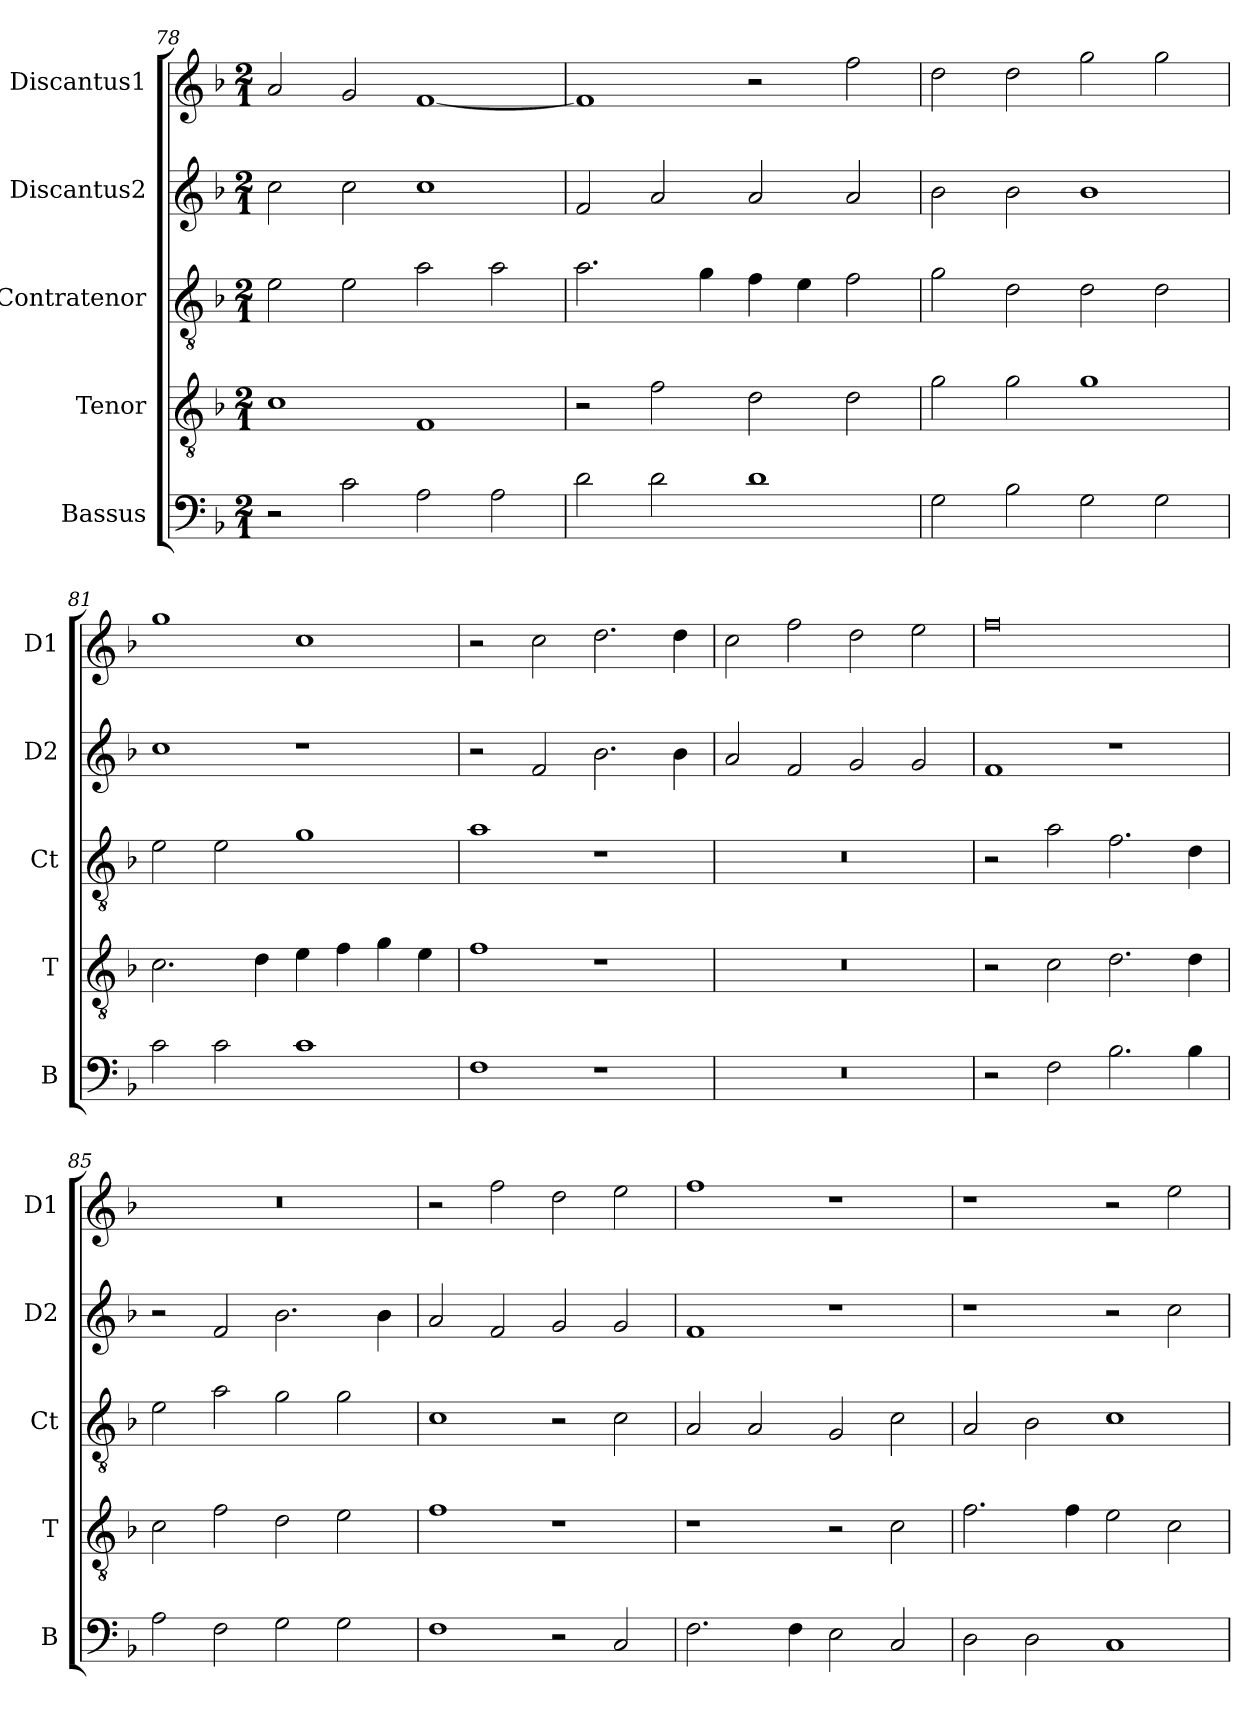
**kern	**kern	**kern	**kern	**kern
*part5	*part4	*part3	*part2	*part1
*staff5	*staff4	*staff3	*staff2	*staff1
*I"Bassus	*I"Tenor	*I"Contratenor	*I"Discantus2	*I"Discantus1
*I'B	*I'T	*I'Ct	*I'D2	*I'D1
*clefF4	*clefGv2	*clefGv2	*clefG2	*clefG2
*k[b-]	*k[b-]	*k[b-]	*k[b-]	*k[b-]
*M2/1	*M2/1	*M2/1	*M2/1	*M2/1
=78	=78	=78	=78	=78
2r	1c	2e\	2cc\	2a/
2c\	.	2e\	2cc\	2g/
2A\	1F	2a\	1cc	[1f
2A\	.	2a\	.	.
=79	=79	=79	=79	=79
2d\	2r	2.a\	2f/	1f]
2d\	2f\	.	2a/	.
.	.	4g\	.	.
1d	2d\	4f\	2a/	2r
.	.	4e\	.	.
.	2d\	2f\	2a/	2ff\
=80	=80	=80	=80	=80
2G\	2g\	2g\	2b-\	2dd\
2B-\	2g\	2d\	2b-\	2dd\
2G\	1g	2d\	1b-	2gg\
2G\	.	2d\	.	2gg\
=81	=81	=81	=81	=81
2c\	2.c\	2e\	1cc	1gg
2c\	.	2e\	.	.
.	4d\	.	.	.
1c	4e\	1g	1r	1cc
.	4f\	.	.	.
.	4g\	.	.	.
.	4e\	.	.	.
=82	=82	=82	=82	=82
1F	1f	1a	2r	2r
.	.	.	2f/	2cc\
1r	1r	1r	2.b-\	2.dd\
.	.	.	4b-\	4dd\
=83	=83	=83	=83	=83
0r	0r	0r	2a/	2cc\
.	.	.	2f/	2ff\
.	.	.	2g/	2dd\
.	.	.	2g/	2ee\
=84	=84	=84	=84	=84
2r	2r	2r	1f	0ff
2F\	2c\	2a\	.	.
2.B-\	2.d\	2.f\	1r	.
4B-\	4d\	4d\	.	.
=85	=85	=85	=85	=85
2A\	2c\	2e\	2r	0r
2F\	2f\	2a\	2f/	.
2G\	2d\	2g\	2.b-\	.
2G\	2e\	2g\	.	.
.	.	.	4b-\	.
=86	=86	=86	=86	=86
1F	1f	1c	2a/	2r
.	.	.	2f/	2ff\
2r	1r	2r	2g/	2dd\
2C/	.	2c\	2g/	2ee\
=87	=87	=87	=87	=87
2.F\	1r	2A/	1f	1ff
.	.	2A/	.	.
4F\	.	.	.	.
2E\	2r	2G/	1r	1r
2C/	2c\	2c\	.	.
=88	=88	=88	=88	=88
2D\	2.f\	2A/	1r	1r
2D\	.	2B-\	.	.
.	4f\	.	.	.
1C	2e\	1c	2r	2r
.	2c\	.	2cc\	2ee\
=	=	=	=	=
*-	*-	*-	*-	*-
